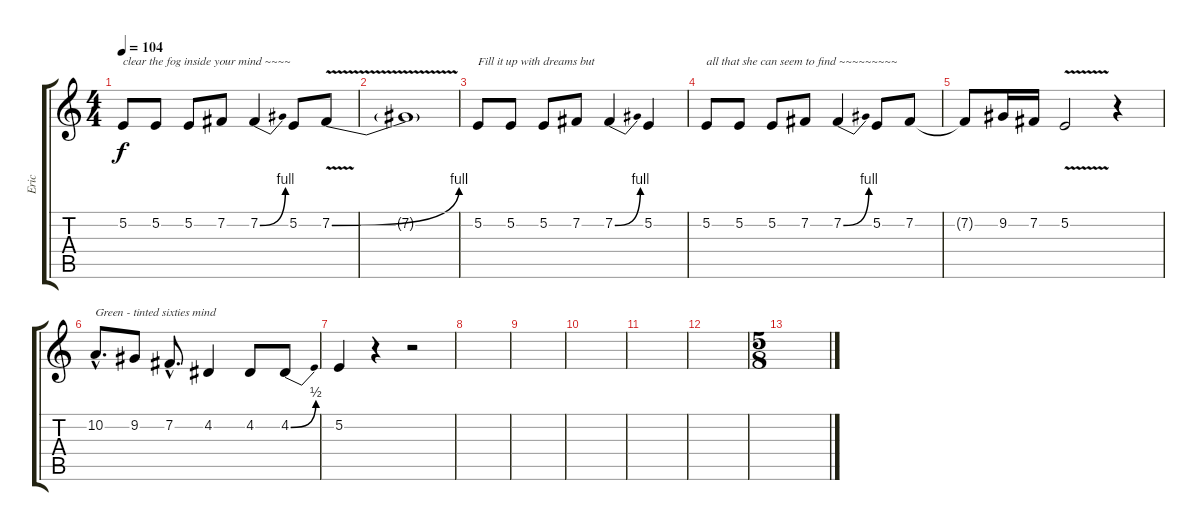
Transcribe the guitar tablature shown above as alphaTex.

\track ("Eric" "Eric") {instrument baritonesax}
\staff {score tabs}
\tuning (E4 B3 G3 D3 A2 E2) {hide}
\ts (4 4)
\tempo 104
\clef g2
\ks c
5.2.8{txt "clear the fog inside your mind ~~~~" dy f} 5.2.8 5.2.8 7.2.8 7.2{be (bend 0 0 60 4)}.4 5.2.8 7.2{be (bend 0 0 60 4) v}.8 |
7.2{t}.1 |
5.2.8{txt "Fill it up with dreams but"} 5.2.8 5.2.8 7.2.8 7.2{be (bend 0 0 60 4)}.4 5.2.4 |
5.2.8{txt "all that she can seem to find ~~~~~~~~~"} 5.2.8 5.2.8 7.2.8 7.2{be (bend 0 0 60 4)}.4 5.2.8 7.2.8 |
7.2{t}.8 9.2.16 7.2.16 5.2{v}.2 r.4 |
10.2{hac}.8{d txt "Green - tinted sixties mind"} 9.2.8 7.2{hac}.8{d} 4.2.4 4.2.8 4.2{be (bend 0 0 60 2)}.8 |
5.2.4 r.4 r.2 |
|
|
|
|
|
\ts (5 8)
